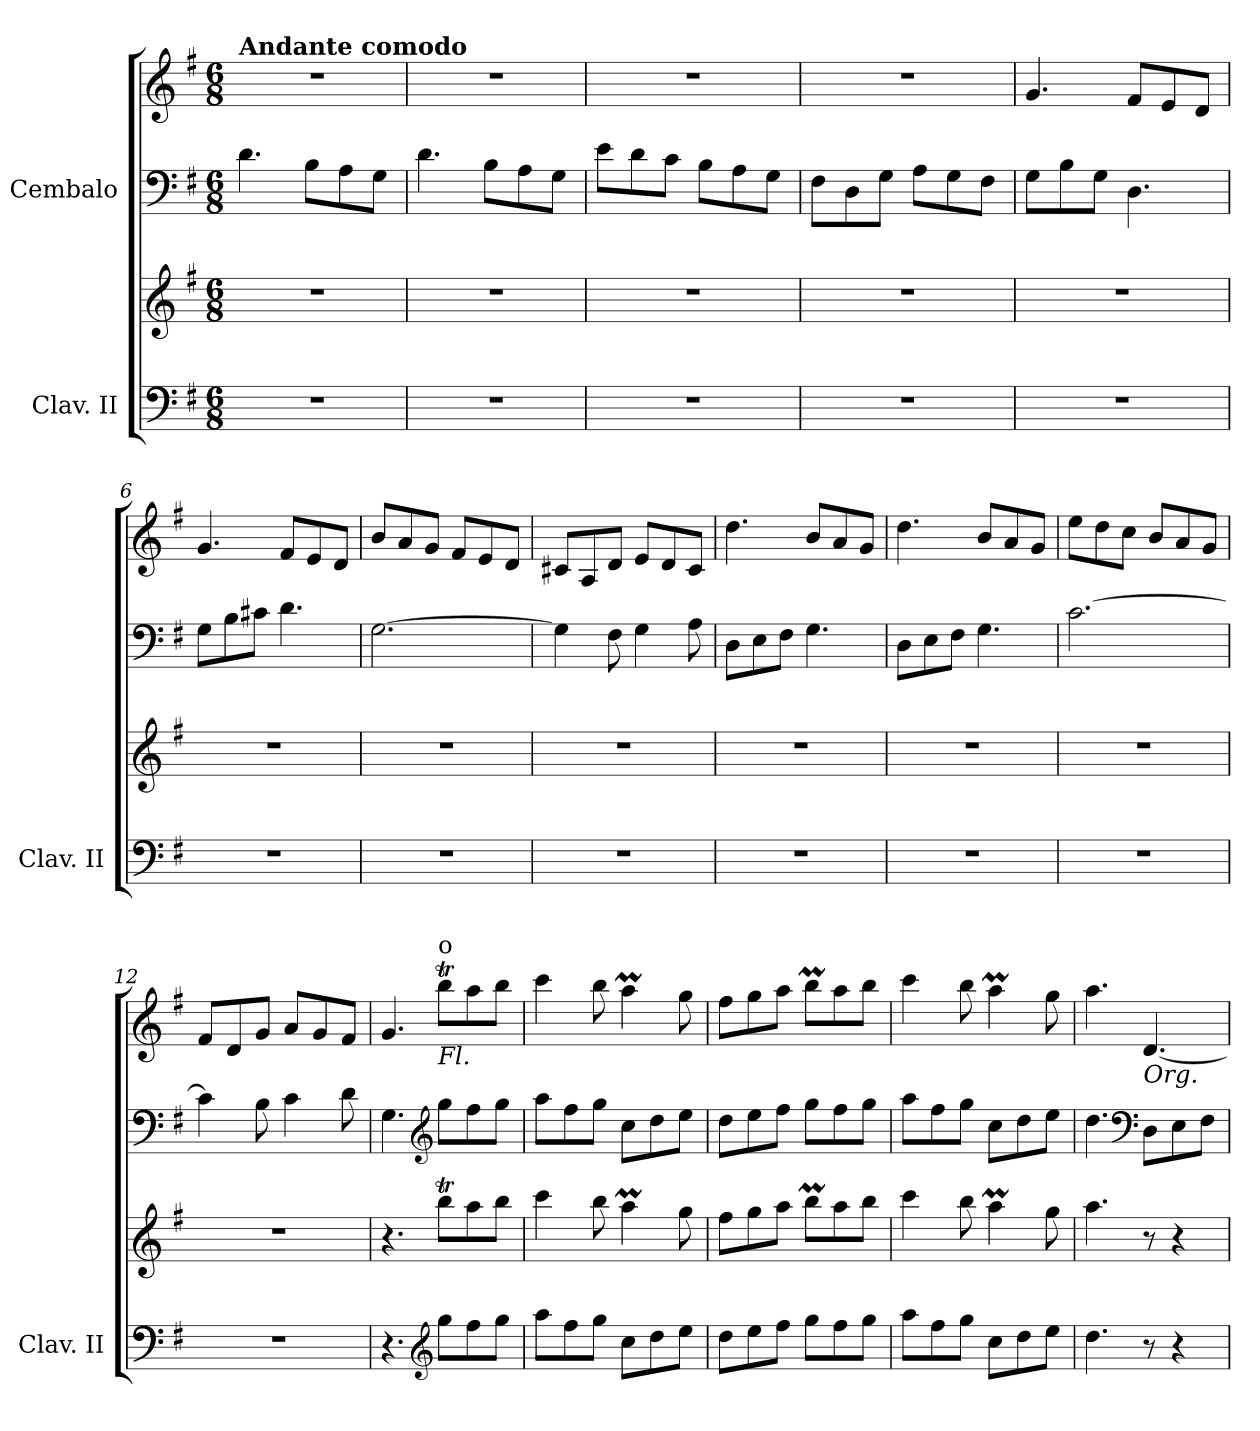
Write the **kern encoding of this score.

**kern	**kern	**kern	**kern
*part2	*part2	*part1	*part1
*staff4	*staff3	*staff2	*staff1
*I"Clav. II	*	*I"Cembalo	*
*I'Clav. II	*	*	*
*clefF4	*clefG2	*clefF4	*clefG2
*k[f#]	*k[f#]	*k[f#]	*k[f#]
*M6/8	*M6/8	*M6/8	*M6/8
=1	=1	=1	=1
!	!	!	!LO:TX:a:B:t=Andante comodo
2.r	2.r	4.d\	2.r
.	.	8B\L	.
.	.	8A\	.
.	.	8G\J	.
=2	=2	=2	=2
2.r	2.r	4.d\	2.r
.	.	8B\L	.
.	.	8A\	.
.	.	8G\J	.
=3	=3	=3	=3
2.r	2.r	8e\L	2.r
.	.	8d\	.
.	.	8c\J	.
.	.	8B\L	.
.	.	8A\	.
.	.	8G\J	.
=4	=4	=4	=4
2.r	2.r	8F#\L	2.r
.	.	8D\	.
.	.	8G\J	.
.	.	8A\L	.
.	.	8G\	.
.	.	8F#\J	.
=5	=5	=5	=5
2.r	2.r	8G\L	4.g/
.	.	8B\	.
.	.	8G\J	.
.	.	4.D\	8f#/L
.	.	.	8e/
.	.	.	8d/J
!!LO:LB:g=z
=6	=6	=6	=6
2.r	2.r	8G\L	4.g/
.	.	8B\	.
.	.	8c#X\J	.
.	.	4.d\	8f#/L
.	.	.	8e/
.	.	.	8d/J
=7	=7	=7	=7
2.r	2.r	[2.G\	8b/L
.	.	.	8a/
.	.	.	8g/J
.	.	.	8f#/L
.	.	.	8e/
.	.	.	8d/J
=8	=8	=8	=8
2.r	2.r	4G\]	8c#X/L
.	.	.	8A/
.	.	8F#\	8d/J
.	.	4G\	8e/L
.	.	.	8d/
.	.	8A\	8c#/J
=9	=9	=9	=9
2.r	2.r	8D\L	4.dd\
.	.	8E\	.
.	.	8F#\J	.
.	.	4.G\	8b/L
.	.	.	8a/
.	.	.	8g/J
=10	=10	=10	=10
2.r	2.r	8D\L	4.dd\
.	.	8E\	.
.	.	8F#\J	.
.	.	4.G\	8b/L
.	.	.	8a/
.	.	.	8g/J
!!LO:LB:g=z
=11	=11	=11	=11
2.r	2.r	[2.c\	8ee\L
.	.	.	8dd\
.	.	.	8cc\J
.	.	.	8b/L
.	.	.	8a/
.	.	.	8g/J
=12	=12	=12	=12
2.r	2.r	4c\]	8f#/L
.	.	.	8d/
.	.	8B\	8g/J
.	.	4c\	8a/L
.	.	.	8g/
.	.	8d\	8f#/J
=13	=13	=13	=13
4.r	4.r	4.G\	4.g/
*clefG2	*	*clefG2	*
!	!	!	!LO:TX:b:i:t=Fl.
!	!	!	!LO:TX:t=o
8gg\L	8bbt\L	8gg\L	8bbt\L
8ff#\	8aa\	8ff#\	8aa\
8gg\J	8bb\J	8gg\J	8bb\J
=14	=14	=14	=14
8aa\L	4ccc\	8aa\L	4ccc\
8ff#\	.	8ff#\	.
8gg\J	8bb\	8gg\J	8bb\
8cc\L	4aaM\	8cc\L	4aaM\
8dd\	.	8dd\	.
8ee\J	8gg\	8ee\J	8gg\
=15	=15	=15	=15
8dd\L	8ff#\L	8dd\L	8ff#\L
8ee\	8gg\	8ee\	8gg\
8ff#\J	8aa\J	8ff#\J	8aa\J
8gg\L	8bbm\L	8gg\L	8bbm\L
8ff#\	8aa\	8ff#\	8aa\
8gg\J	8bb\J	8gg\J	8bb\J
!!LO:LB:g=z
=16	=16	=16	=16
8aa\L	4ccc\	8aa\L	4ccc\
8ff#\	.	8ff#\	.
8gg\J	8bb\	8gg\J	8bb\
8cc\L	4aaM\	8cc\L	4aaM\
8dd\	.	8dd\	.
8ee\J	8gg\	8ee\J	8gg\
=17	=17	=17	=17
4.dd\	4.aa\	4.dd\	4.aa\
*	*	*clefF4	*
!	!	!	!LO:TX:b:i:t=Org.
8r	8r	8D\L	[4.d/
4r	4r	8E\	.
.	.	8F#\J	.
=	=	=	=
*-	*-	*-	*-
